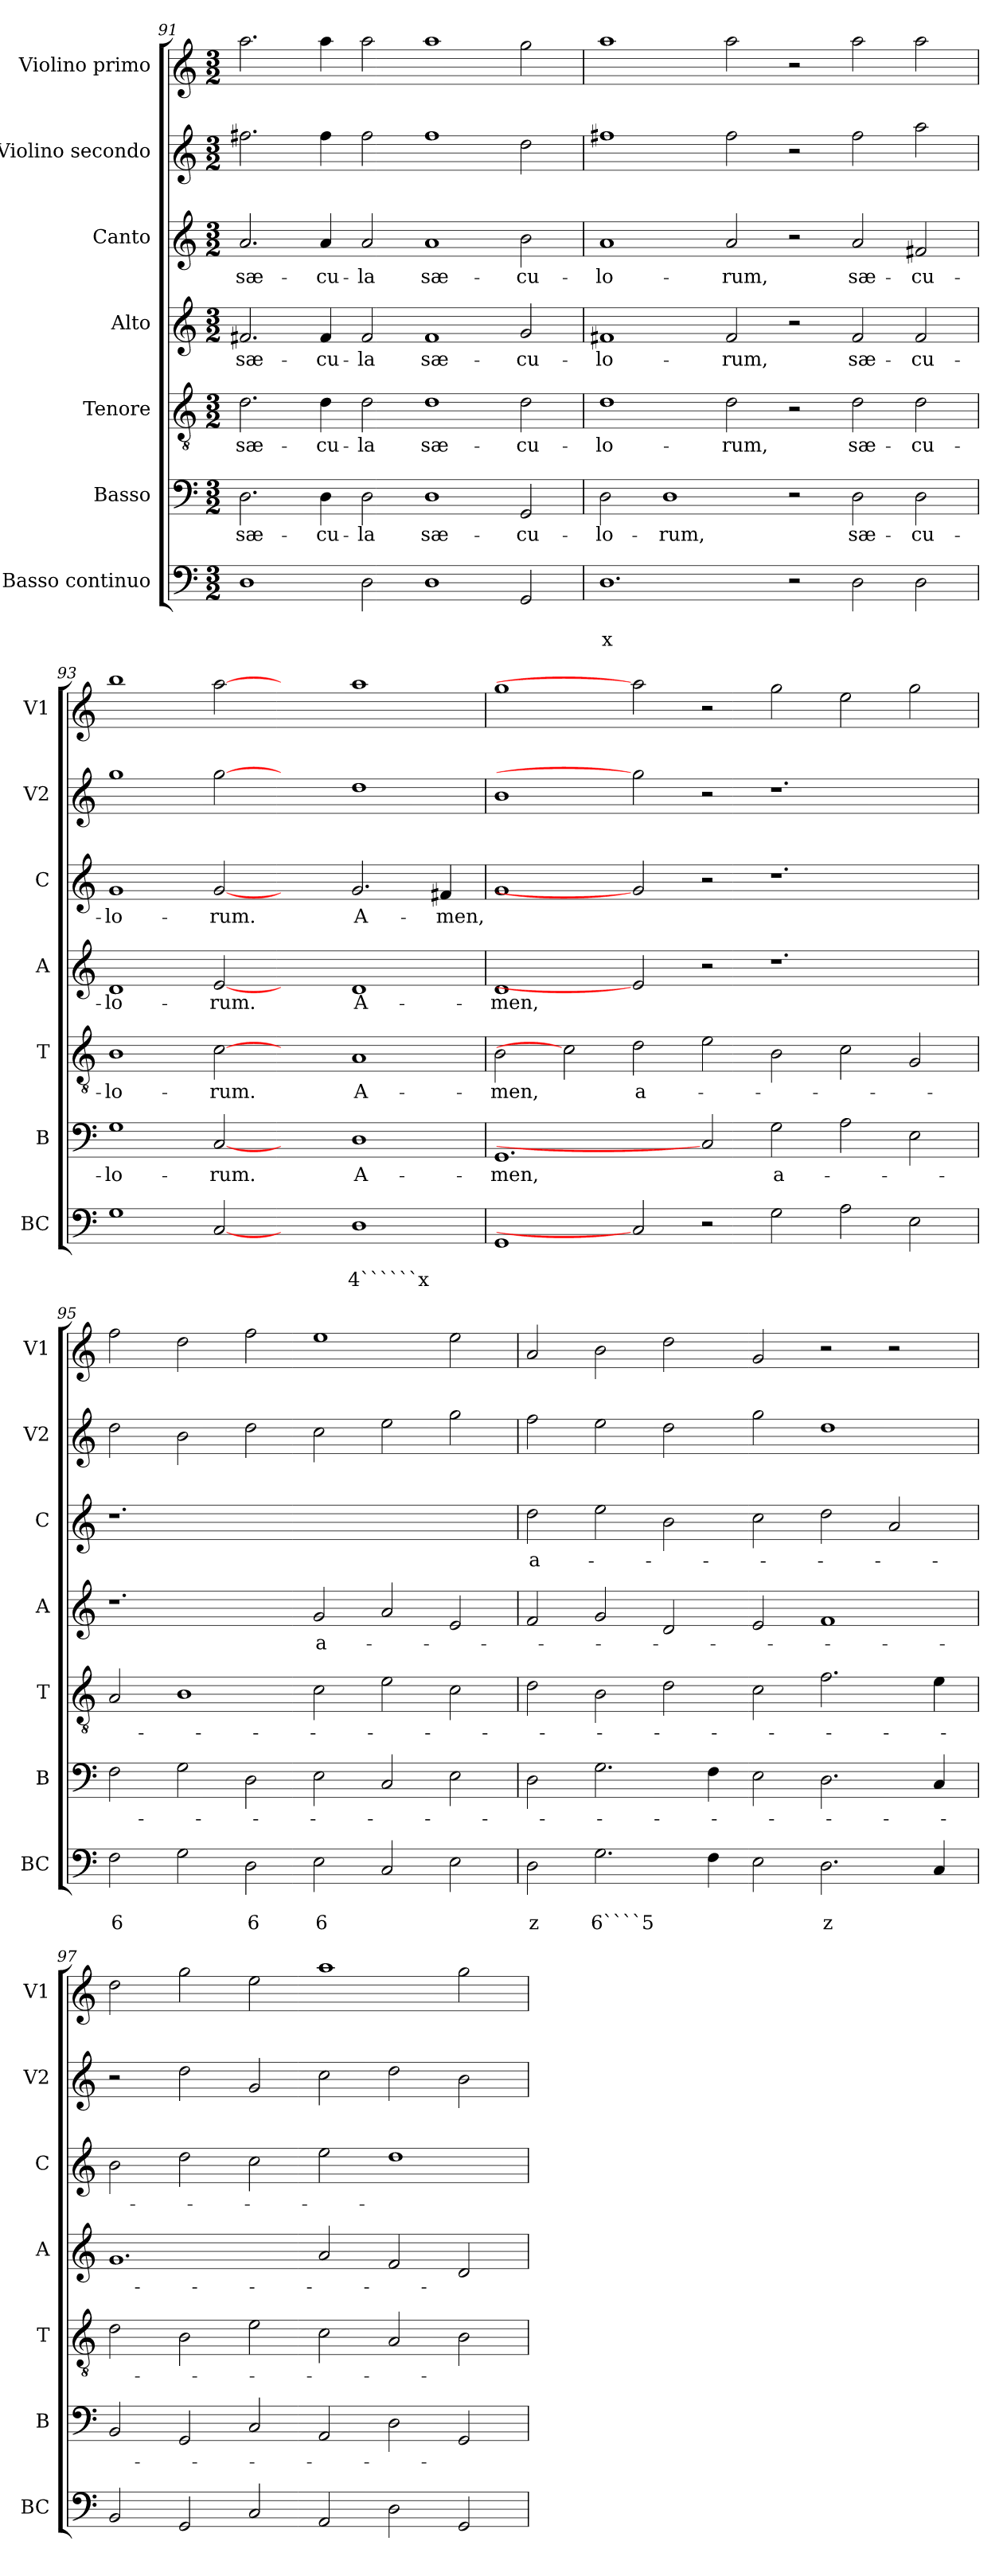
**kern	**text	**text	**kern	**text	**kern	**text	**kern	**text	**kern	**text	**kern	**kern
*part7	*part7	*part7	*part6	*part6	*part5	*part5	*part4	*part4	*part3	*part3	*part2	*part1
*staff7	*staff7	*staff7	*staff6	*staff6	*staff5	*staff5	*staff4	*staff4	*staff3	*staff3	*staff2	*staff1
*I"Basso continuo	*	*	*I"Basso	*	*I"Tenore	*	*I"Alto	*	*I"Canto	*	*I"Violino secondo	*I"Violino primo
*I'BC	*	*	*I'B	*	*I'T	*	*I'A	*	*I'C	*	*I'V2	*I'V1
*clefF4	*	*	*clefF4	*	*clefGv2	*	*clefG2	*	*clefG2	*	*clefG2	*clefG2
*k[]	*	*	*k[]	*	*k[]	*	*k[]	*	*k[]	*	*k[]	*k[]
*C:	*	*	*C:	*	*C:	*	*C:	*	*C:	*	*C:	*C:
*M3/2	*	*	*M3/2	*	*M3/2	*	*M3/2	*	*M3/2	*	*M3/2	*M3/2
=91	=91	=91	=91	=91	=91	=91	=91	=91	=91	=91	=91	=91
!	!	!	!	!LO:LY:b	!	!LO:LY:b	!	!LO:LY:b	!	!LO:LY:b	!	!
1D	.	.	2.D\	sæ-	2.d\	sæ-	2.f#X/	sæ-	2.a/	sæ-	2.ff#X\	2.aa\
!	!	!	!	!LO:LY:b	!	!LO:LY:b	!	!LO:LY:b	!	!LO:LY:b	!	!
.	.	.	4D\	-cu-	4d\	-cu-	4f#/	-cu-	4a/	-cu-	4ff#\	4aa\
!	!	!	!	!LO:LY:b	!	!LO:LY:b	!	!LO:LY:b	!	!LO:LY:b	!	!
2D\	.	.	2D\	-la	2d\	-la	2f#/	-la	2a/	-la	2ff#\	2aa\
!	!	!	!	!LO:LY:b	!	!LO:LY:b	!	!LO:LY:b	!	!LO:LY:b	!	!
1D	.	.	1D	sæ-	1d	sæ-	1f#	sæ-	1a	sæ-	1ff#	1aa
!	!	!	!	!LO:LY:b	!	!LO:LY:b	!	!LO:LY:b	!	!LO:LY:b	!	!
2GG/	.	.	2GG/	-cu-	2d\	-cu-	2g/	-cu-	2b\	-cu-	2dd\	2gg\
!!LO:LB:g=z
=92	=92	=92	=92	=92	=92	=92	=92	=92	=92	=92	=92	=92
!	!	!LO:LY:b	!	!LO:LY:b	!	!LO:LY:b	!	!LO:LY:b	!	!LO:LY:b	!	!
1.D	.	x	2D\	-lo-	1d	-lo-	1f#X	-lo-	1a	-lo-	1ff#X	1aa
!	!	!	!	!LO:LY:b	!	!	!	!	!	!	!	!
.	.	.	1D	-rum,	.	.	.	.	.	.	.	.
!	!	!	!	!	!	!LO:LY:b	!	!LO:LY:b	!	!LO:LY:b	!	!
.	.	.	.	.	2d\	-rum,	2f#/	-rum,	2a/	-rum,	2ff#\	2aa\
2r	.	.	2r	.	2r	.	2r	.	2r	.	2r	2r
!	!	!	!	!LO:LY:b	!	!LO:LY:b	!	!LO:LY:b	!	!LO:LY:b	!	!
2D\	.	.	2D\	sæ-	2d\	sæ-	2f#/	sæ-	2a/	sæ-	2ff#\	2aa\
!	!	!	!	!LO:LY:b	!	!LO:LY:b	!	!LO:LY:b	!	!LO:LY:b	!	!
2D\	.	.	2D\	-cu-	2d\	-cu-	2f#/	-cu-	2f#X/	-cu-	2aa\	2aa\
=93	=93	=93	=93	=93	=93	=93	=93	=93	=93	=93	=93	=93
!	!	!	!	!LO:LY:b	!	!LO:LY:b	!	!LO:LY:b	!	!LO:LY:b	!	!
1G	.	.	1G	-lo-	1B	-lo-	1d	-lo-	1g	-lo-	1gg	1bb
!	!	!	!	!LO:LY:b	!	!LO:LY:b	!	!LO:LY:b	!	!LO:LY:b	!	!
[2C	.	.	[2C	-rum.	[2c	-rum.	[2e	-rum.	[2g	-rum.	[2gg	[2aa
2ryy	.	.	2ryy	.	2ryy	.	2ryy	.	2ryy	.	2ryy	2ryy
!	!	!LO:LY:b	!	!LO:LY:b	!	!LO:LY:b	!	!LO:LY:b	!	!LO:LY:b	!	!
1D	.	4``````x	1D	A-	1A	A-	1d	A-	2.g/	A-	1dd	1aa
!	!	!	!	!	!	!	!	!	!	!LO:LY:b	!	!
.	.	.	.	.	.	.	.	.	4f#X/	-men,	.	.
=94	=94	=94	=94	=94	=94	=94	=94	=94	=94	=94	=94	=94
!	!	!	!	!LO:LY:b	!	!LO:LY:b	!	!LO:LY:b	!	!	!	!
1GG	.	.	1.GG	-men,	2B\	-men,	1d	-men,	1g	.	1b	1gg
.	.	.	.	.	2c]	.	.	.	.	.	.	.
!	!	!	!	!	!	!LO:LY:b	!	!	!	!	!	!
2C]	.	.	.	.	2d\	a-	2e]	.	2g]	.	2gg]	2aa]
2r	.	.	2C]	.	2e\	.	2r	.	2r	.	2r	2r
!	!	!	!	!LO:LY:b	!	!	!	!	!	!	!	!
2G\	.	.	2G\	a-	2B\	.	1.r	.	1.r	.	1.r	2gg\
2A\	.	.	2A\	.	2c\	.	.	.	.	.	.	2ee\
2E\	.	.	2E\	.	2G/	.	.	.	.	.	.	2gg\
=95	=95	=95	=95	=95	=95	=95	=95	=95	=95	=95	=95	=95
!	!	!LO:LY:b	!	!	!	!	!	!	!	!	!	!
2F\	.	6	2F\	.	2A/	.	1.r	.	1.r	.	2dd\	2ff\
2G\	.	.	2G\	.	1B	.	.	.	.	.	2b\	2dd\
!	!	!LO:LY:b	!	!	!	!	!	!	!	!	!	!
2D\	.	6	2D\	.	.	.	.	.	.	.	2dd\	2ff\
!	!	!LO:LY:b	!	!	!	!	!	!LO:LY:b	!	!	!	!
2E\	.	6	2E\	.	2c\	.	2g/	a-	1.ryy	.	2cc\	1ee
2C/	.	.	2C/	.	2e\	.	2a/	.	.	.	2ee\	.
2E\	.	.	2E\	.	2c\	.	2e/	.	.	.	2gg\	2ee\
=96	=96	=96	=96	=96	=96	=96	=96	=96	=96	=96	=96	=96
!	!	!LO:LY:b	!	!	!	!	!	!	!	!LO:LY:b	!	!
2D\	.	z	2D\	.	2d\	.	2f/	.	2dd\	a-	2ff\	2a/
!	!	!LO:LY:b	!	!	!	!	!	!	!	!	!	!
2.G\	.	6````5	2.G\	.	2B\	.	2g/	.	2ee\	.	2ee\	2b\
.	.	.	.	.	2d\	.	2d/	.	2b\	.	2dd\	2dd\
4F\	.	.	4F\	.	.	.	.	.	.	.	.	.
2E\	.	.	2E\	.	2c\	.	2e/	.	2cc\	.	2gg\	2g/
!	!	!LO:LY:b	!	!	!	!	!	!	!	!	!	!
2.D\	.	z	2.D\	.	2.f\	.	1f	.	2dd\	.	1dd	2r
.	.	.	.	.	.	.	.	.	2a/	.	.	2r
4C/	.	.	4C/	.	4e\	.	.	.	.	.	.	.
!!LO:PB:g=z
=97	=97	=97	=97	=97	=97	=97	=97	=97	=97	=97	=97	=97
2BB/	.	.	2BB/	.	2d\	.	1.g	.	2b\	.	2r	2dd\
2GG/	.	.	2GG/	.	2B\	.	.	.	2dd\	.	2dd\	2gg\
2C/	.	.	2C/	.	2e\	.	.	.	2cc\	.	2g/	2ee\
2AA/	.	.	2AA/	.	2c\	.	2a/	.	2ee\	.	2cc\	1aa
2D\	.	.	2D\	.	2A/	.	2f/	.	1dd	.	2dd\	.
2GG/	.	.	2GG/	.	2B\	.	2d/	.	.	.	2b\	2gg\
=	=	=	=	=	=	=	=	=	=	=	=	=
*-	*-	*-	*-	*-	*-	*-	*-	*-	*-	*-	*-	*-
